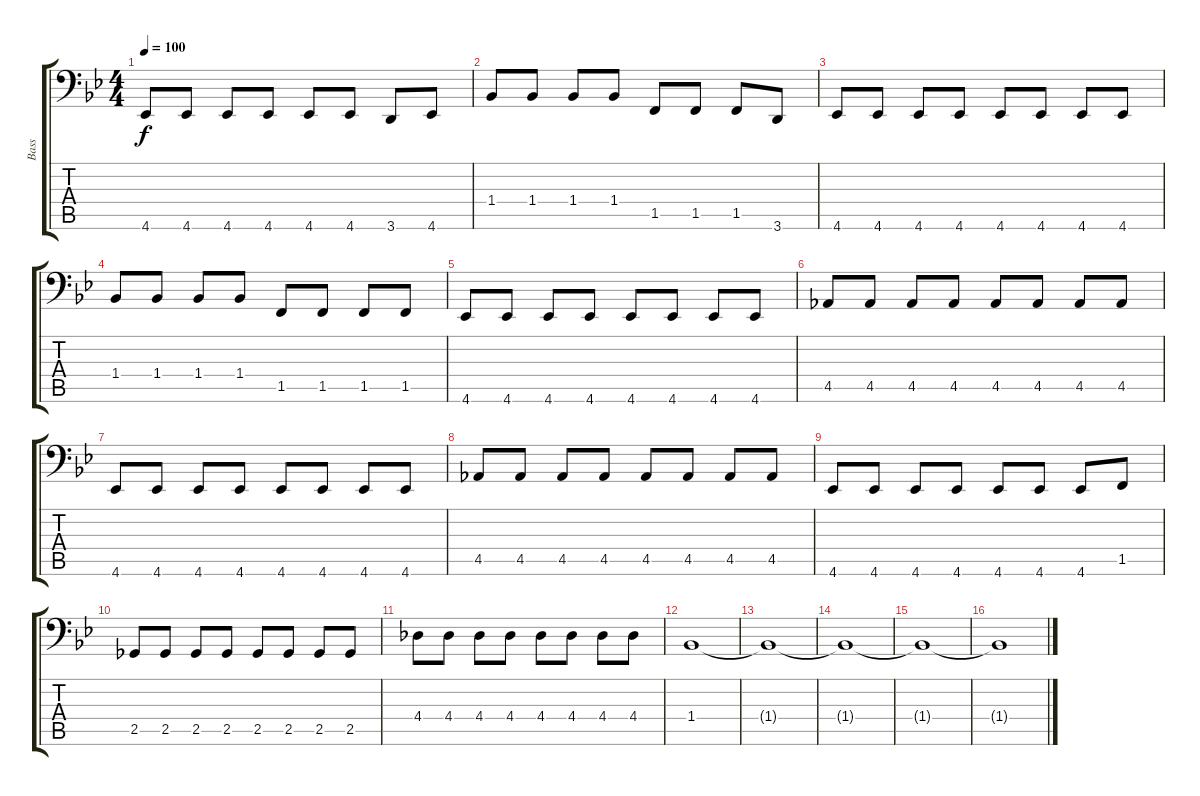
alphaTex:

\track ("Bass" "Bass") {instrument electricbasspick}
\staff {score tabs}
\tuning (C3 G2 D2 A1 E1 B0) {hide}
\ts (4 4)
\tempo 100
\clef f4
\ks bb
4.6.8{dy f} 4.6.8 4.6.8 4.6.8 4.6.8 4.6.8 3.6.8 4.6.8 |
1.4.8 1.4.8 1.4.8 1.4.8 1.5.8 1.5.8 1.5.8 3.6.8 |
4.6.8 4.6.8 4.6.8 4.6.8 4.6.8 4.6.8 4.6.8 4.6.8 |
1.4.8 1.4.8 1.4.8 1.4.8 1.5.8 1.5.8 1.5.8 1.5.8 |
4.6.8 4.6.8 4.6.8 4.6.8 4.6.8 4.6.8 4.6.8 4.6.8 |
4.5.8 4.5.8 4.5.8 4.5.8 4.5.8 4.5.8 4.5.8 4.5.8 |
4.6.8 4.6.8 4.6.8 4.6.8 4.6.8 4.6.8 4.6.8 4.6.8 |
4.5.8 4.5.8 4.5.8 4.5.8 4.5.8 4.5.8 4.5.8 4.5.8 |
4.6.8 4.6.8 4.6.8 4.6.8 4.6.8 4.6.8 4.6.8 1.5.8 |
2.5.8 2.5.8 2.5.8 2.5.8 2.5.8 2.5.8 2.5.8 2.5.8 |
4.4.8 4.4.8 4.4.8 4.4.8 4.4.8 4.4.8 4.4.8 4.4.8 |
1.4.1 |
1.4{t}.1 |
1.4{t}.1 |
1.4{t}.1 |
1.4{t}.1
